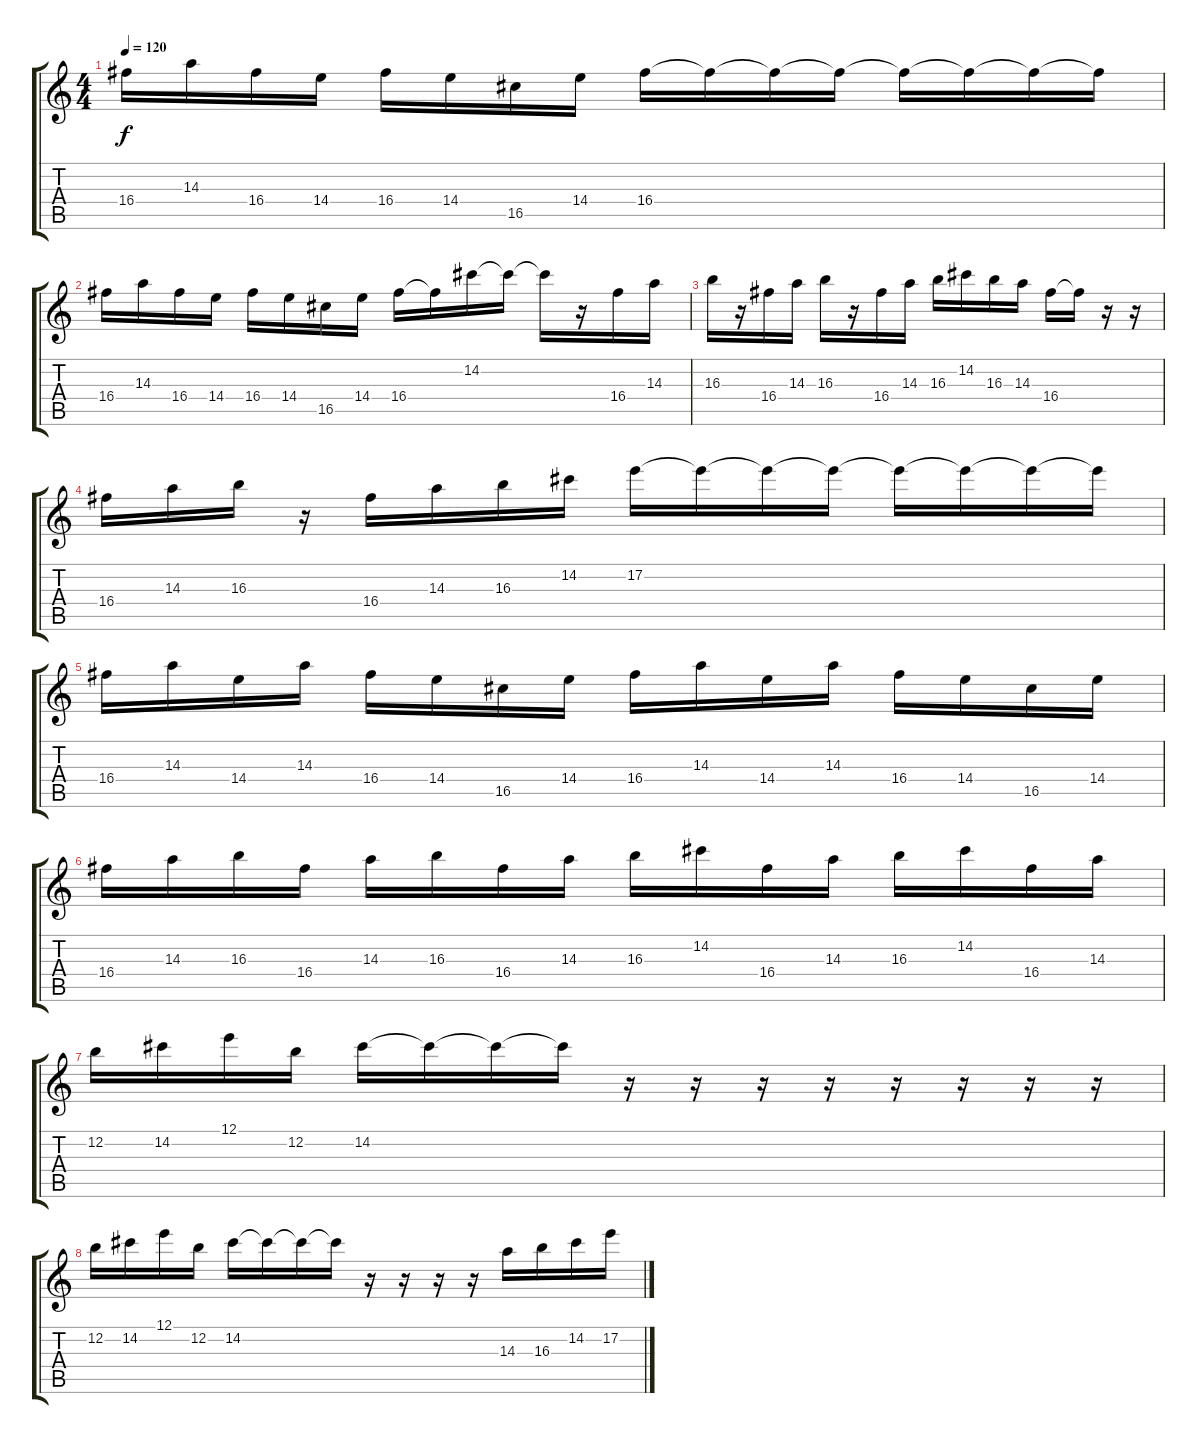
\track "" {instrument overdrivenguitar}
\staff {score tabs}
\tuning (E4 B3 G3 D3 A2 E2) {hide}
\ts (4 4)
\tempo 120
\clef g2
\ks c
16.4.16{dy f} 14.3.16 16.4.16 14.4.16 16.4.16 14.4.16 16.5.16 14.4.16 16.4.16 16.4{t}.16 16.4{t}.16 16.4{t}.16 16.4{t}.16 16.4{t}.16 16.4{t}.16 16.4{t}.16 |
16.4.16 14.3.16 16.4.16 14.4.16 16.4.16 14.4.16 16.5.16 14.4.16 16.4.16 16.4{t}.16 14.2.16 14.2{t}.16 14.2{t}.16 r.16 16.4.16 14.3.16 |
16.3.16 r.16 16.4.16 14.3.16 16.3.16 r.16 16.4.16 14.3.16 16.3.16 14.2.16 16.3.16 14.3.16 16.4.16 16.4{t}.16 r.16 r.16 |
16.4.16 14.3.16 16.3.16 r.16 16.4.16 14.3.16 16.3.16 14.2.16 17.2.16 17.2{t}.16 17.2{t}.16 17.2{t}.16 17.2{t}.16 17.2{t}.16 17.2{t}.16 17.2{t}.16 |
16.4.16 14.3.16 14.4.16 14.3.16 16.4.16 14.4.16 16.5.16 14.4.16 16.4.16 14.3.16 14.4.16 14.3.16 16.4.16 14.4.16 16.5.16 14.4.16 |
16.4.16 14.3.16 16.3.16 16.4.16 14.3.16 16.3.16 16.4.16 14.3.16 16.3.16 14.2.16 16.4.16 14.3.16 16.3.16 14.2.16 16.4.16 14.3.16 |
12.2.16 14.2.16 12.1.16 12.2.16 14.2.16 14.2{t}.16 14.2{t}.16 14.2{t}.16 r.16 r.16 r.16 r.16 r.16 r.16 r.16 r.16 |
12.2.16 14.2.16 12.1.16 12.2.16 14.2.16 14.2{t}.16 14.2{t}.16 14.2{t}.16 r.16 r.16 r.16 r.16 14.3.16 16.3.16 14.2.16 17.2.16
